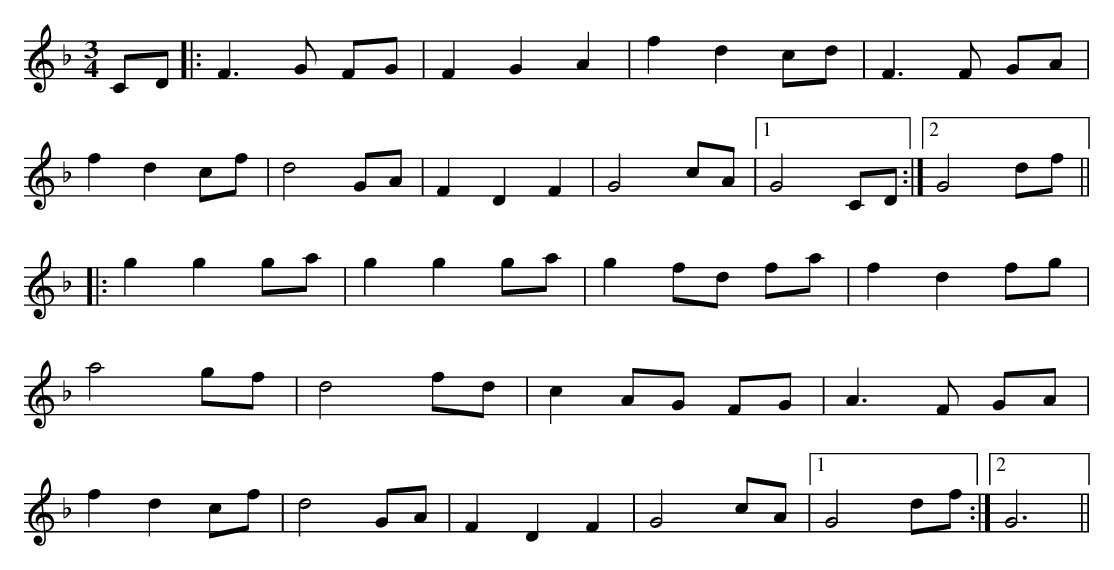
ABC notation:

X:1
M:3/4
K:F
CD|:F3 G FG|F2 G2 A2|f2 d2 cd|F3 F GA|
f2 d2 cf|d4 GA|F2 D2 F2|G4 cA|1 G4 CD:|2 G4 df||
|:g2 g2 ga|g2 g2 ga|g2 fd fa|f2 d2 fg|
a4 gf|d4 fd|c2 AG FG|A3 F GA|
f2 d2 cf|d4 GA|F2 D2 F2|G4 cA|1 G4 df:|2 G6||
